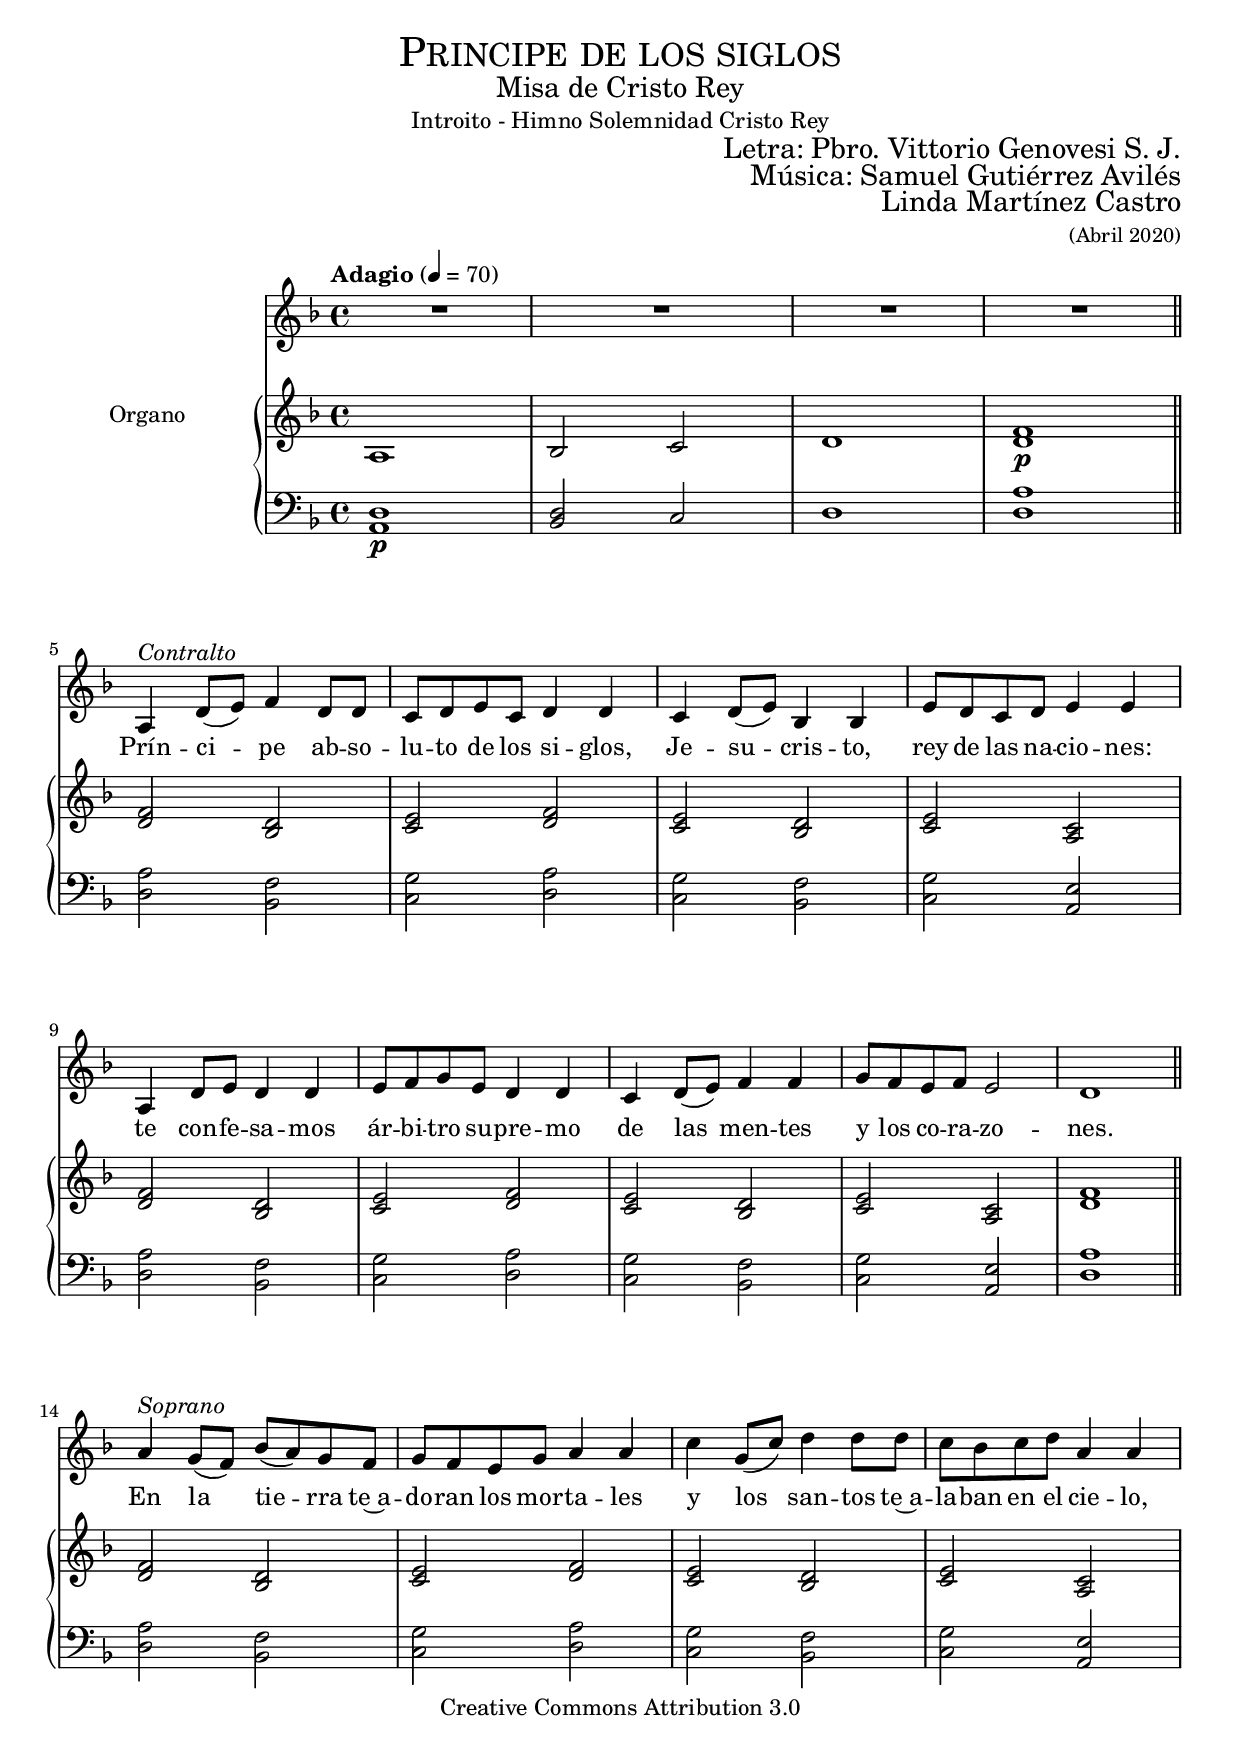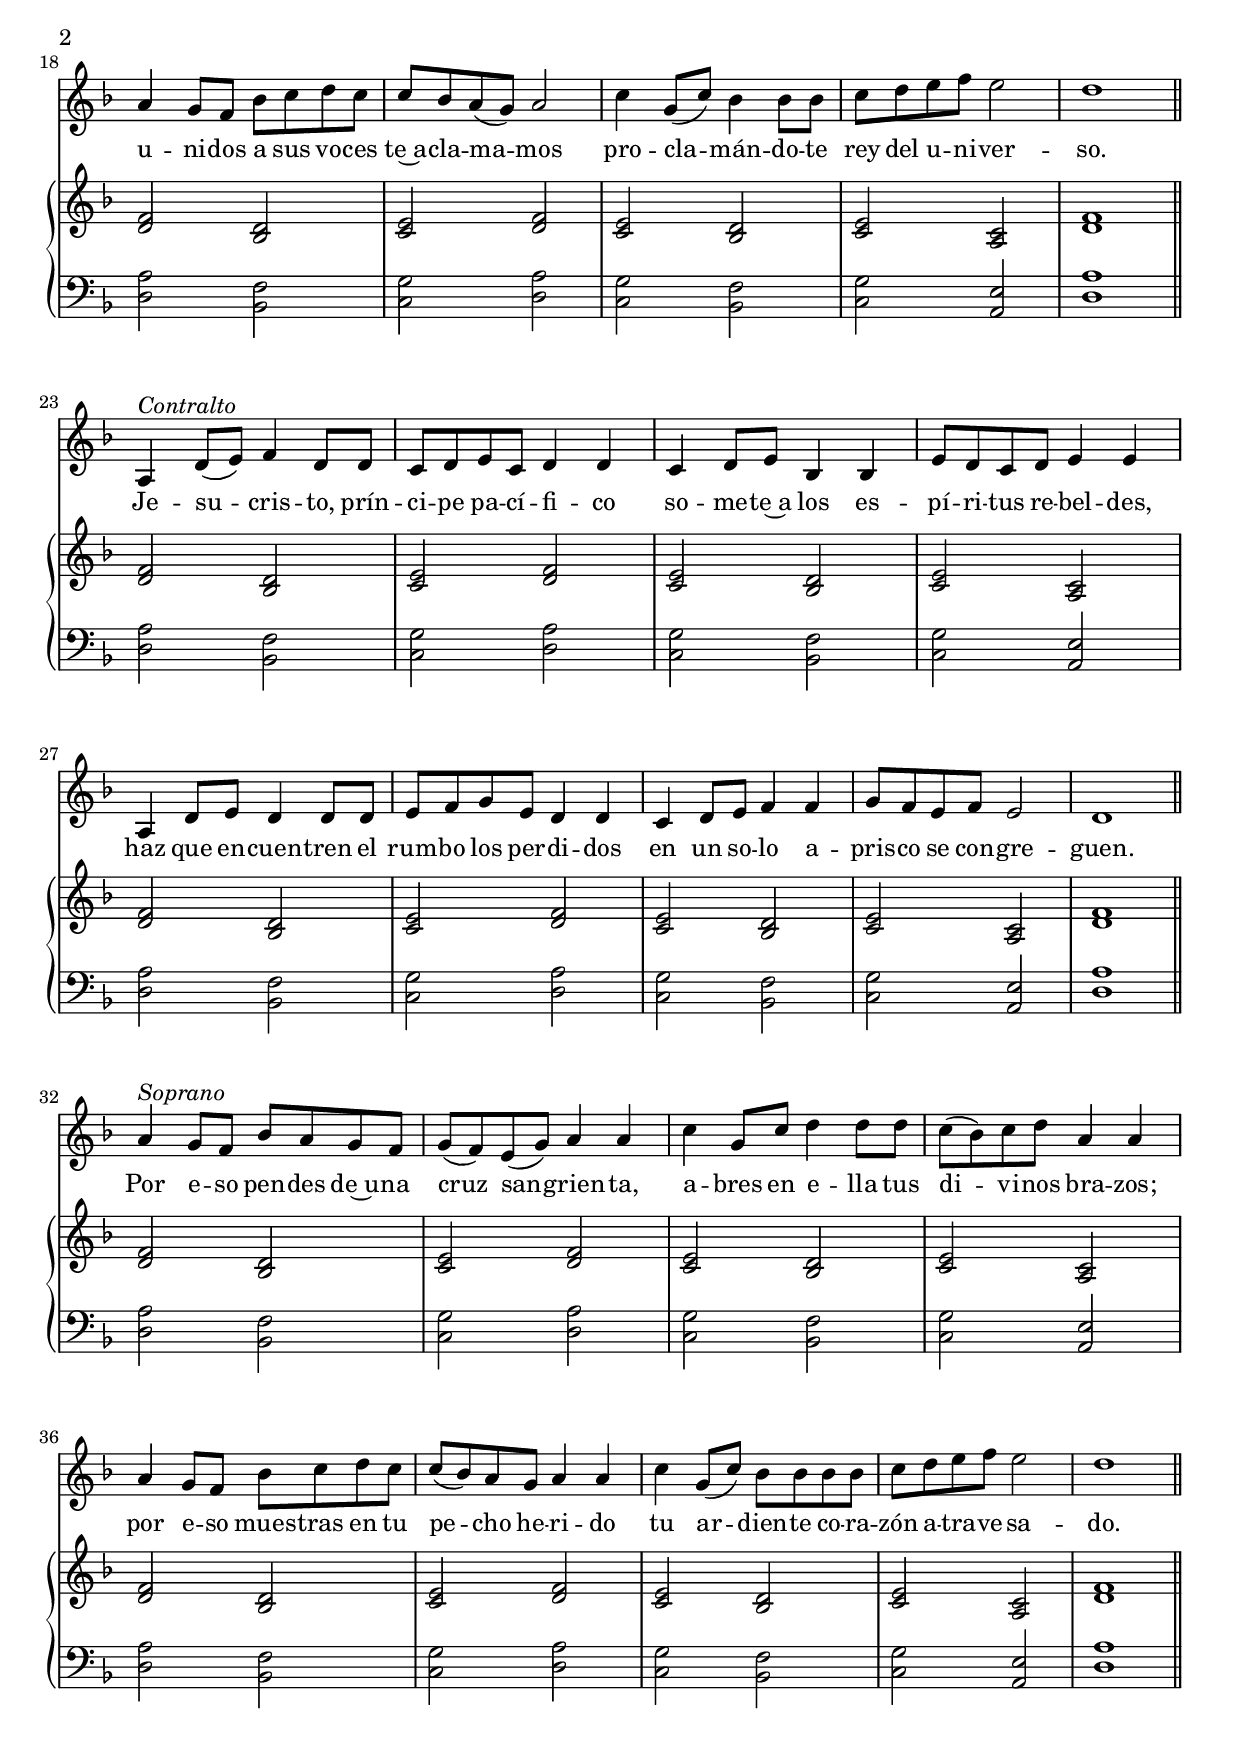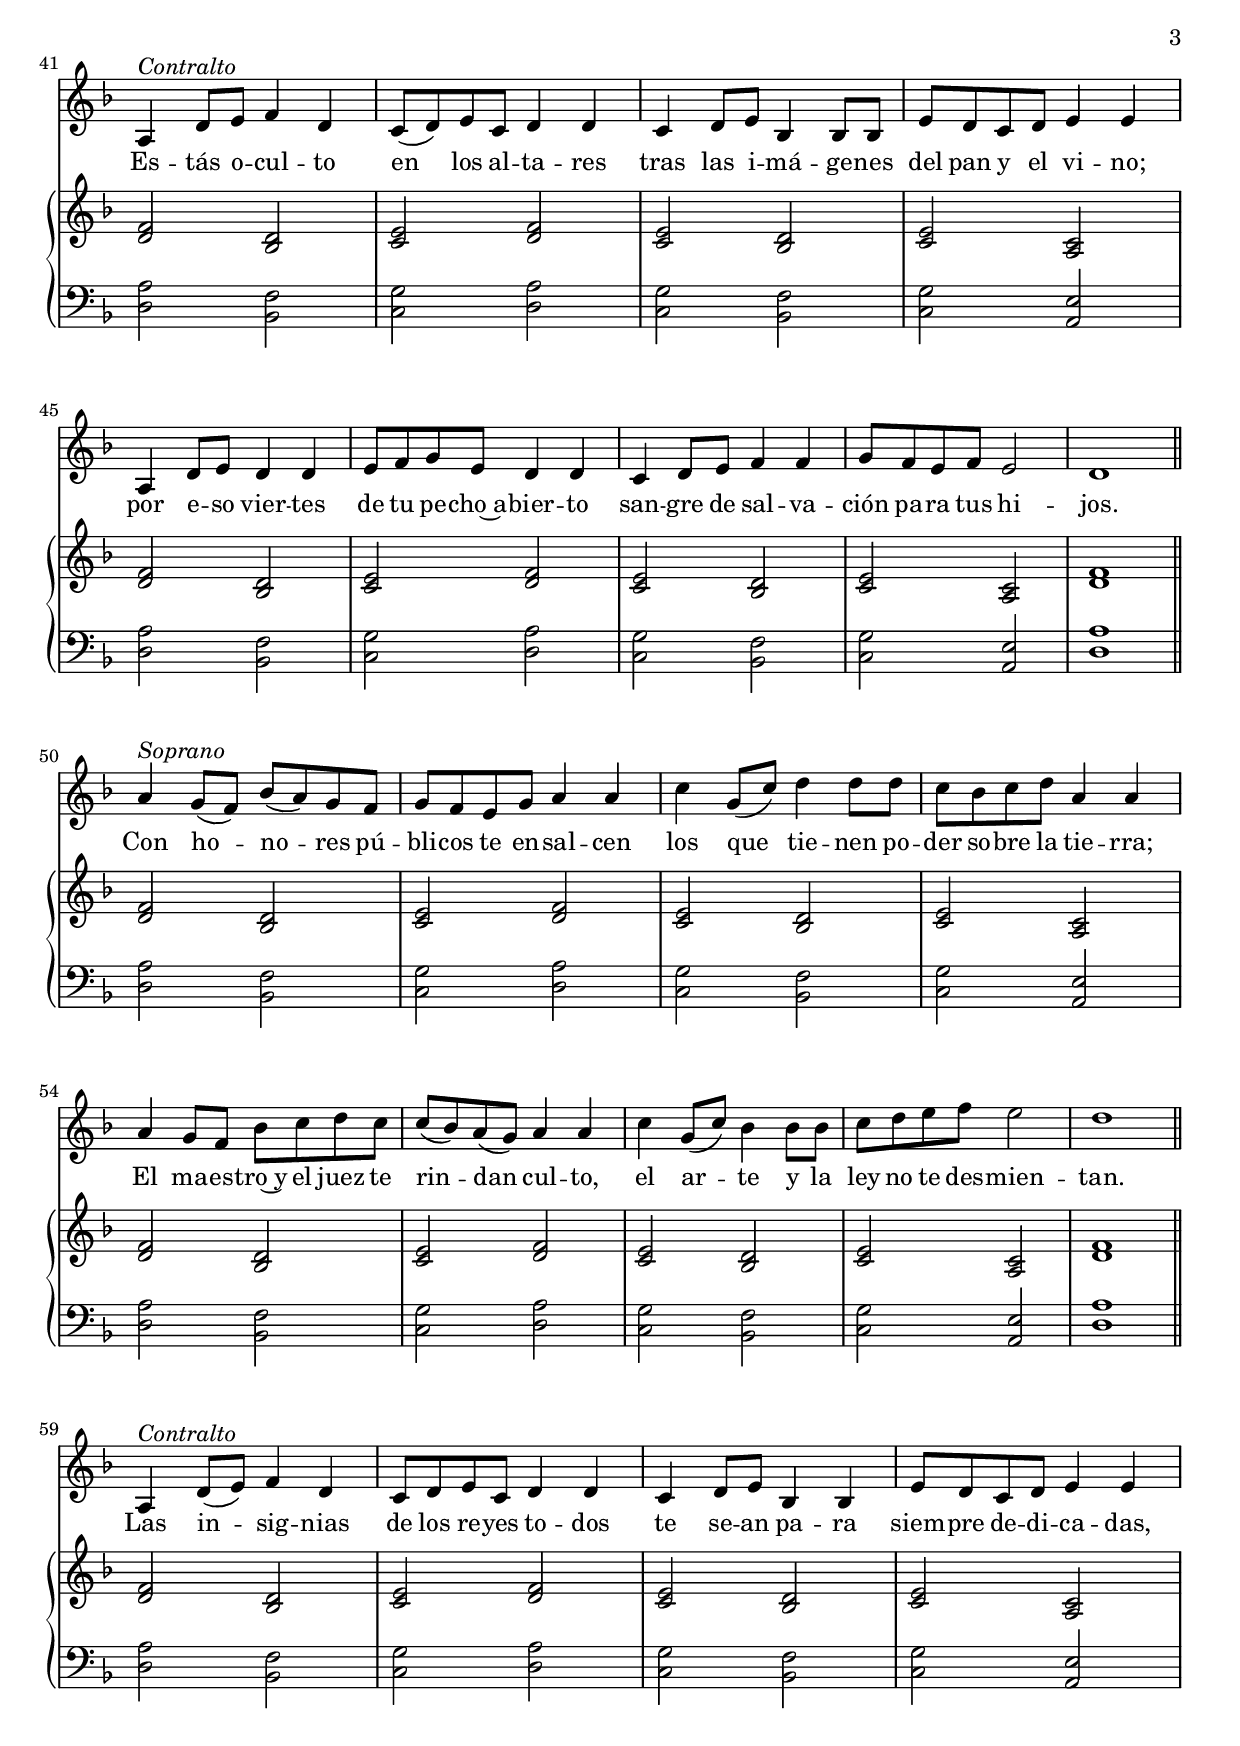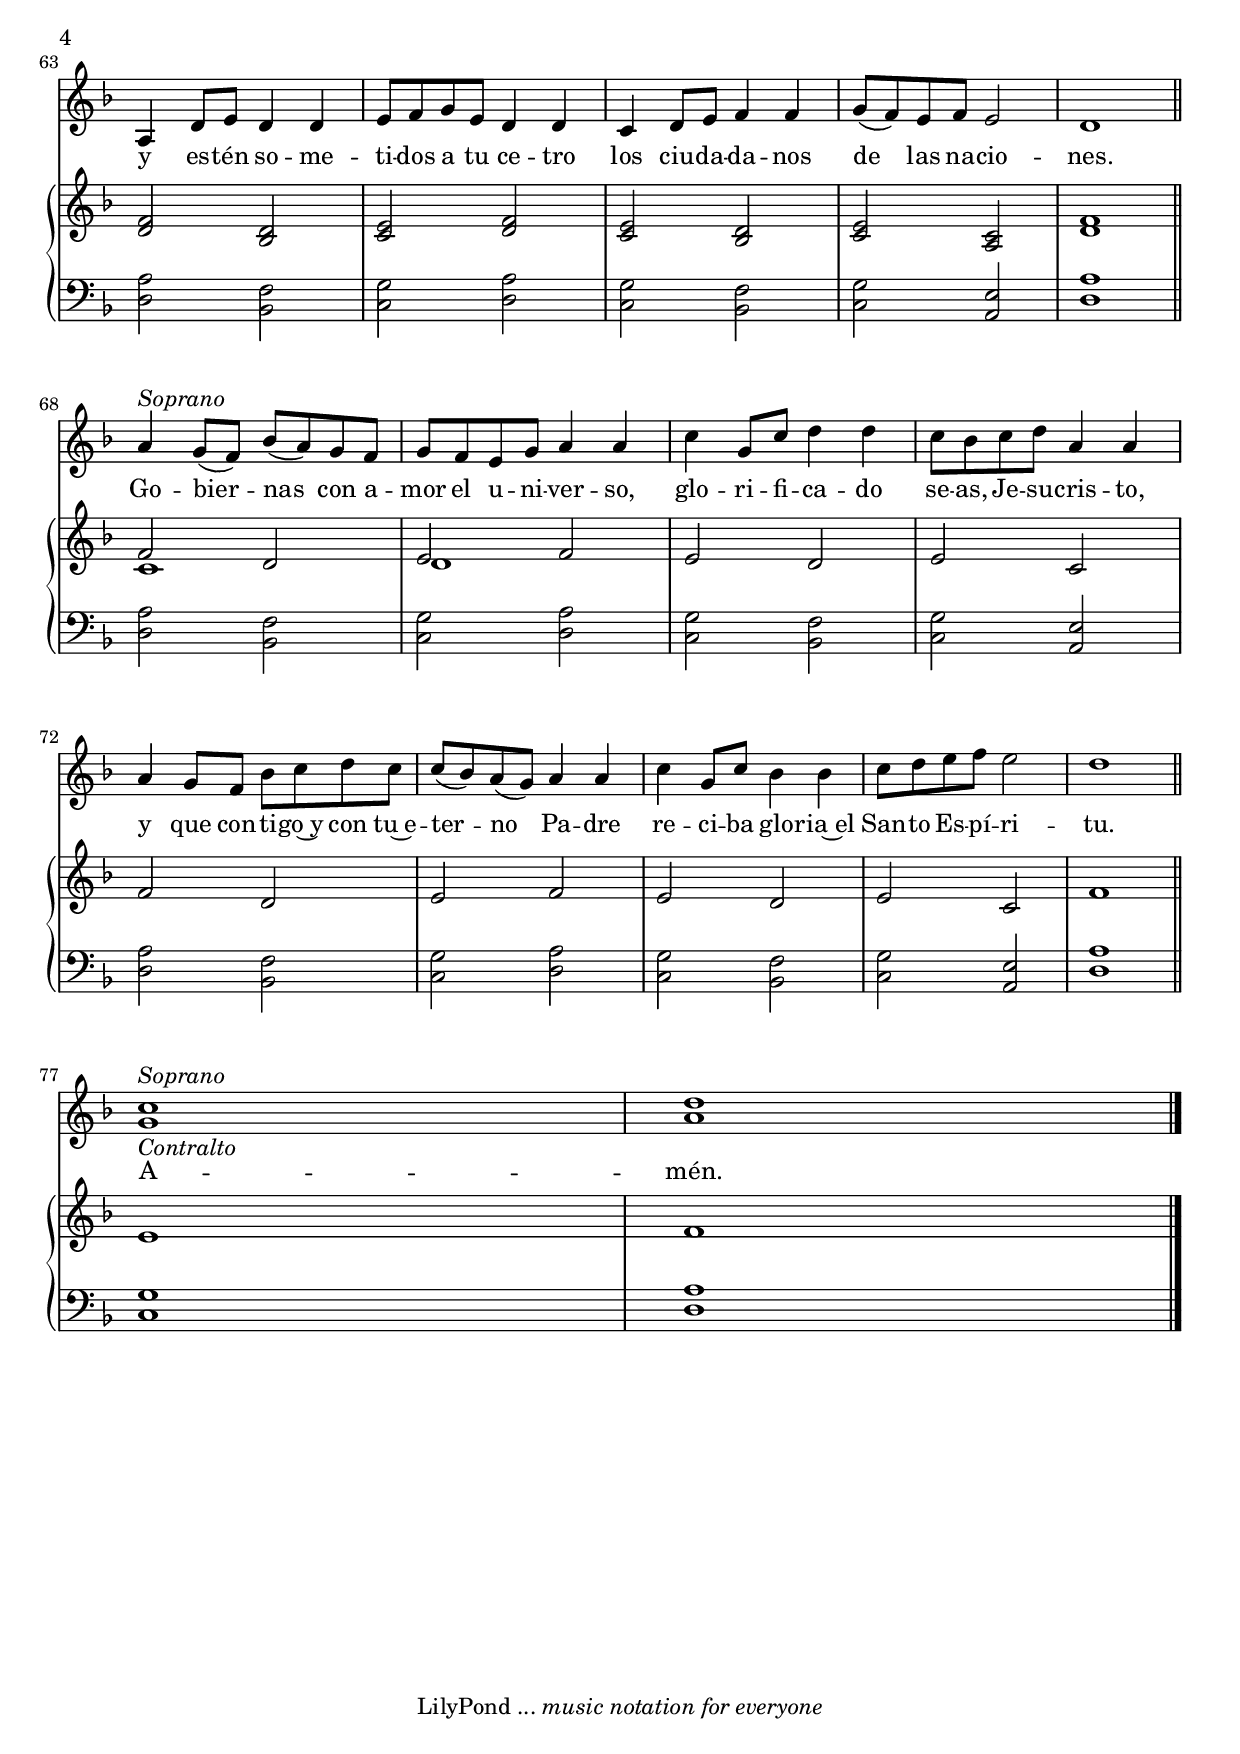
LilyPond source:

% ****************************************************************
%	Pricipe de los siglos - Melodia inspirada en las composiciones de Mons Marco Frisina
%   	Texto y musica con acompañamiento
%	by serach.sam@
% ****************************************************************
\language "espanol"
\version "2.19.82"

#(set-global-staff-size 19.8)

% --- Cabecera
\markup { \fill-line { \center-column { \fontsize #5 \smallCaps "Principe de los siglos" \fontsize #2 "Misa de Cristo Rey" "Introito - Himno Solemnidad Cristo Rey" } } }
\markup { \fill-line { " " \right-column { \fontsize #2 "Letra: Pbro. Vittorio Genovesi S. J." } } }
\markup { \fill-line { " " \right-column { \fontsize #2 "Música: Samuel Gutiérrez Avilés" } } }
\markup { \fill-line { " " \right-column { \fontsize #2 "Linda Martínez Castro" \small "(Abril 2020)" } } }
\header {
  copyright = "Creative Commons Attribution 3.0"
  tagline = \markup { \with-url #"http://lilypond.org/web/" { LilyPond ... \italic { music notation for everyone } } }
  breakbefore = ##t
}

% --- Musica

% --- Parametro globales
global = {
  \tempo "Adagio" 4 = 70
  \key re \minor
  \time 4/4
}

Music = \relative do' {
  R1*4 \bar "||" \break
  
  la4^\markup { \italic "Contralto" } re8( mi) fa4 re8 re |
  do8 re mi do re4 re 		|
  do4 re8( mi) sib4 sib 		|
  mi8 re  do re mi4 mi 		| \break
  la,4 re8 mi re4 re4 		|
  mi8 fa sol mi re4 re 		|
  do4 re8( mi) fa4 fa 		|
  sol8 fa mi fa mi2 		|
  re1 				| \bar "||" \break
  
  la'4^\markup { \italic "Soprano" } sol8( fa) sib( la) sol fa |
  sol8 fa mi sol la4 la 		|
  do4 sol8( do) re4 re8 re	|
  do8 sib do re la4 la 		| \break
  la4 sol8 fa sib do re do	|
  do8 sib la( sol) la2 		|
  do4 sol8( do) sib4 sib8 sib	|
  do8 re mi fa mi2 		|
  re1 				| \bar "||" \break
  
  la,4^\markup { \italic "Contralto" } re8( mi) fa4 re8 re |
  do8 re mi do re4 re 		|
  do4 re8 mi sib4 sib		|
  mi8 re  do re mi4 mi 		| \break
  la,4 re8 mi re4 re8 re		|
  mi8 fa sol mi re4 re		|
  do4 re8 mi fa4 fa		|
  sol8 fa mi fa mi2 		|
  re1				| \bar "||" \break
  
  la'4^\markup { \italic "Soprano" } sol8 fa sib la sol fa |
  sol8( fa) mi( sol) la4 la	|
  do4 sol8 do re4 re8 re		|
  do8( sib) do re la4 la 	| \break
  la4 sol8 fa sib do re do	|
  do8( sib) la sol la4 la 	|
  do4 sol8( do) sib sib sib8 sib	|
  do8 re mi fa mi2 		|
  re1 				| \bar "||" \break
  
  la,4^\markup { \italic "Contralto" } re8 mi fa4 re4 |
  do8( re) mi do re4 re 		|
  do4 re8 mi sib4 sib8 sib	|
  mi8 re  do re mi4 mi 		| \break
  la,4 re8 mi re4 re		|
  mi8 fa sol mi re4 re 		|
  do4 re8 mi fa4 fa		|
  sol8 fa mi fa mi2 		|
  re1 				| \bar "||" \break
  
  la'4^\markup { \italic "Soprano" } sol8( fa) sib( la) sol fa |
  sol8 fa mi sol la4 la 		|
  do4 sol8( do) re4 re8 re	|
  do8 sib do re la4 la 		| \break
  la4 sol8 fa sib do re do	|
  do8( sib) la( sol) la4 la 	|
  do4 sol8( do) sib4 sib8 sib	|
  do8 re mi fa mi2 		|
  re1 				| \bar "||" \break
  
  la,4^\markup { \italic "Contralto" } re8( mi) fa4 re4 |
  do8 re mi do re4 re 		|
  do4 re8 mi sib4 sib		|
  mi8 re  do re mi4 mi 		| \break
  la,4 re8 mi re4 re		|
  mi8 fa sol mi re4 re 		|
  do4 re8 mi fa4 fa		|
  sol8( fa) mi fa mi2 		|
  re1 				| \bar "||" \break
  
  la'4^\markup { \italic "Soprano" } sol8( fa) sib( la) sol fa |
  sol8 fa mi sol la4 la		|
  do4 sol8 do re4 re		|
  do8 sib do re la4 la 		| \break
  la4 sol8 fa sib do re do	|
  do8( sib) la( sol) la4 la	|
  do4 sol8 do sib4 sib		|
  do8 re mi fa mi2 		|
  re1 				| \bar "||" \break
  
  <do sol>1^\markup { \italic "Soprano" }_\markup { \italic "Contralto" } |
  <re la>1			|

  \bar "|."
}
Words = \lyricmode {
  Prín -- ci -- pe ab -- so -- lu -- to de los si -- glos,
  Je -- su -- cris -- to, rey de las na -- cio -- nes:
  te con -- fe -- sa -- mos ár -- bi -- tro su -- pre -- mo
  de las men -- tes y los co -- ra -- zo -- nes.
  
  En la tie -- rra te~a -- do -- ran los mor -- ta -- les
  y los san -- tos te~a -- la -- ban en el cie -- lo,
  u -- ni -- dos a sus vo -- ces te~a -- cla -- ma -- mos
  pro -- cla -- mán -- do -- te rey del u -- ni -- ver -- so.
  
  Je -- su -- cris -- to, prín -- ci -- pe pa -- cí -- fi -- co
  so -- me -- te~a los es -- pí -- ri -- tus re -- bel -- des,
  haz que en -- cuen -- tren el rum -- bo los per -- di -- dos
  en un so -- lo a -- pris -- co se con -- gre -- guen.
  
  Por e -- so pen -- des de~u -- na cruz san -- grien -- ta,
  a -- bres en e -- lla tus di -- vi -- nos bra -- zos;
  por e -- so mues -- tras en tu pe -- cho he -- ri -- do
  tu ar -- dien -- te co -- ra -- zón a -- tra -- ve -- sa -- do.
  
  Es -- tás o -- cul -- to en los al -- ta -- res
  tras las i -- má -- ge -- nes del pan y el vi -- no;
  por e -- so vier -- tes de tu pe -- cho~a -- bier -- to
  san -- gre de sal -- va -- ción pa -- ra tus hi -- jos.
  
  Con ho -- no -- res pú -- bli -- cos te en -- sal -- cen
  los que tie -- nen po -- der so -- bre la tie -- rra;
  El ma -- es -- tro~y el juez te rin -- dan  cul -- to,
  el ar -- te y la ley no te des -- mien -- tan.
  
  Las in -- sig -- nias de los re -- yes to -- dos
  te se -- an pa -- ra siem -- pre de -- di -- ca -- das,
  y es -- tén so -- me -- ti -- dos a tu ce -- tro
  los ciu -- da -- da -- nos de las na -- cio -- nes.
  
  Go -- bier -- nas con a -- mor el u -- ni -- ver -- so,
  glo -- ri -- fi -- ca -- do se -- as, Je -- su -- cris -- to,
  y que con -- ti -- go~y con tu~e -- ter -- no Pa -- dre
  re -- ci -- ba glo -- ria~el San -- to Es -- pí -- ri -- tu.
  
  A -- mén.
}

NotesSop = \relative do' {
  R1*3 |fa1\p | \bar "||"
  
  fa2 re2	|
  mi2 fa 	|
  mi2 re		|
  mi2 do		| \break
  fa2 re2	|
  mi2 fa 	|
  mi2 re		|
  mi2 do		| 
  fa1		| \bar "||" \break
  
  fa2 re2	|
  mi2 fa 	|
  mi2 re		|
  mi2 do		| \break
  fa2 re2	|
  mi2 fa 	|
  mi2 re		|
  mi2 do		| 
  fa1		| \bar "||" \break
  
  fa2 re2	|
  mi2 fa 	|
  mi2 re		|
  mi2 do		| \break
  fa2 re2	|
  mi2 fa 	|
  mi2 re		|
  mi2 do		| 
  fa1		| \bar "||" \break
  
  fa2 re2	|
  mi2 fa 	|
  mi2 re		|
  mi2 do		| \break
  fa2 re2	|
  mi2 fa 	|
  mi2 re		|
  mi2 do		| 
  fa1		| \bar "||" \break
  
  fa2 re2	|
  mi2 fa 	|
  mi2 re		|
  mi2 do		| \break
  fa2 re2	|
  mi2 fa 	|
  mi2 re		|
  mi2 do		| 
  fa1		| \bar "||" \break
  
  fa2 re2	|
  mi2 fa 	|
  mi2 re		|
  mi2 do		| \break
  fa2 re2	|
  mi2 fa 	|
  mi2 re		|
  mi2 do		| 
  fa1		| \bar "||" \break
  
  fa2 re2	|
  mi2 fa 	|
  mi2 re		|
  mi2 do		| \break
  fa2 re2	|
  mi2 fa 	|
  mi2 re		|
  mi2 do		| 
  fa1		| \bar "||" \break
  
  fa2 re2	|
  mi2 fa 	|
  mi2 re		|
  mi2 do		| \break
  fa2 re2	|
  mi2 fa 	|
  mi2 re		|
  mi2 do		| 
  fa1		| \bar "||" \break
  
  mi1		|
  fa1		|
}
NotesAlt = \relative do' {
  la1 | sib2 do | re1 | re1\p | \bar "||"
  
  re2 sib 	|
  do2 re		|
  do2 sib	|
  do2 la		| \break
  re2 sib 	|
  do2 re		|
  do2 sib	|
  do2 la		| 
  re1		| \bar "||" \break
  
  re2 sib 	|
  do2 re		|
  do2 sib	|
  do2 la		| \break
  re2 sib 	|
  do2 re		|
  do2 sib	|
  do2 la		| 
  re1		| \bar "||" \break
  
  re2 sib 	|
  do2 re		|
  do2 sib	|
  do2 la		| \break
  re2 sib 	|
  do2 re		|
  do2 sib	|
  do2 la		| 
  re1		| \bar "||" \break
  
  re2 sib 	|
  do2 re		|
  do2 sib	|
  do2 la		| \break
  re2 sib 	|
  do2 re		|
  do2 sib	|
  do2 la		| 
  re1		| \bar "||" \break
  
  re2 sib 	|
  do2 re		|
  do2 sib	|
  do2 la		| \break
  re2 sib 	|
  do2 re		|
  do2 sib	|
  do2 la		| 
  re1		| \bar "||" \break
  
  re2 sib 	|
  do2 re		|
  do2 sib	|
  do2 la		| \break
  re2 sib 	|
  do2 re		|
  do2 sib	|
  do2 la		| 
  re1		| \bar "||" \break
  
  re2 sib 	|
  do2 re		|
  do2 sib	|
  do2 la		| \break
  re2 sib 	|
  do2 re		|
  do2 sib	|
  do2 la		| 
  re1		| \bar "||" \break
  
  do1		|
  re1		|
}
NotesTer = \relative do {
  re1\p | re2 do | re1 | la'1 | \bar "||"
  
  la2 fa 	|
  sol2 la	|
  sol2 fa	|
  sol2 mi	| \break
  la2 fa 	|
  sol2 la	|
  sol2 fa	|
  sol2 mi	| 
  la1		| \bar "||" \break
  
  la2 fa 	|
  sol2 la	|
  sol2 fa	|
  sol2 mi	| \break
  la2 fa 	|
  sol2 la	|
  sol2 fa	|
  sol2 mi	| 
  la1		| \bar "||" \break
  
  la2 fa 	|
  sol2 la	|
  sol2 fa	|
  sol2 mi	| \break
  la2 fa 	|
  sol2 la	|
  sol2 fa	|
  sol2 mi	| 
  la1		| \bar "||" \break
  
  la2 fa 	|
  sol2 la	|
  sol2 fa	|
  sol2 mi	| \break
  la2 fa 	|
  sol2 la	|
  sol2 fa	|
  sol2 mi	| 
  la1		| \bar "||" \break
  
  la2 fa 	|
  sol2 la	|
  sol2 fa	|
  sol2 mi	| \break
  la2 fa 	|
  sol2 la	|
  sol2 fa	|
  sol2 mi	| 
  la1		| \bar "||" \break
  
  la2 fa 	|
  sol2 la	|
  sol2 fa	|
  sol2 mi	| \break
  la2 fa 	|
  sol2 la	|
  sol2 fa	|
  sol2 mi	| 
  la1		| \bar "||" \break
  
  la2 fa 	|
  sol2 la	|
  sol2 fa	|
  sol2 mi	| \break
  la2 fa 	|
  sol2 la	|
  sol2 fa	|
  sol2 mi	| 
  la1		| \bar "||" \break
  
  la2 fa 	|
  sol2 la	|
  sol2 fa	|
  sol2 mi	| \break
  la2 fa 	|
  sol2 la	|
  sol2 fa	|
  sol2 mi	| 
  la1		| \bar "||" \break
  
  sol1		|
  la1		|
}
NotesBas = \relative do {
  la1\p | sib2 do | re1 | re1 | \bar "||"
  
  re2 sib 	|
  do2 re		|
  do2 sib	|
  do2 la		| \break
  re2 sib 	|
  do2 re		|
  do2 sib	|
  do2 la		| 
  re1		| \bar "||" \break
  
  re2 sib 	|
  do2 re		|
  do2 sib	|
  do2 la		| \break
  re2 sib 	|
  do2 re		|
  do2 sib	|
  do2 la		| 
  re1		| \bar "||" \break
  
  re2 sib 	|
  do2 re		|
  do2 sib	|
  do2 la		| \break
  re2 sib 	|
  do2 re		|
  do2 sib	|
  do2 la		| 
  re1		| \bar "||" \break
  
  re2 sib 	|
  do2 re		|
  do2 sib	|
  do2 la		| \break
  re2 sib 	|
  do2 re		|
  do2 sib	|
  do2 la		| 
  re1		| \bar "||" \break
  
  re2 sib 	|
  do2 re		|
  do2 sib	|
  do2 la		| \break
  re2 sib 	|
  do2 re		|
  do2 sib	|
  do2 la		| 
  re1		| \bar "||" \break
  
  re2 sib 	|
  do2 re		|
  do2 sib	|
  do2 la		| \break
  re2 sib 	|
  do2 re		|
  do2 sib	|
  do2 la		| 
  re1		| \bar "||" \break
  
  re2 sib 	|
  do2 re		|
  do2 sib	|
  do2 la		| \break
  re2 sib 	|
  do2 re		|
  do2 sib	|
  do2 la		| 
  re1		| \bar "||" \break
  
  re2 sib 	|
  do2 re		|
  do2 sib	|
  do2 la		| \break
  re2 sib 	|
  do2 re		|
  do2 sib	|
  do2 la		| 
  re1		| \bar "||" \break
  
  do1		|
  re1		|
}

% --- acordes
armonias = \new ChordNames {
  \chordmode {
    \italianChords
    re1:m sib2 do re1:m R1
    
    R2 sib2 do2 re2:m
    do2 sib2 do2 la2:m
    re2:m sib2 do2 re2:m
    do2 sib2 do2 la2:m re1:m

    R2 sib2 do2 re2:m
    do2 sib2 do2 la2:m
    re2:m sib2 do2 re2:m
    do2 sib2 do2 la2:m re1:m
    
    R2 sib2 do2 re2:m
    do2 sib2 do2 la2:m
    re2:m sib2 do2 re2:m
    do2 sib2 do2 la2:m re1:m
    
    R2 sib2 do2 re2:m
    do2 sib2 do2 la2:m
    re2:m sib2 do2 re2:m
    do2 sib2 do2 la2:m re1:m
    
    R2 sib2 do2 re2:m
    do2 sib2 do2 la2:m
    re2:m sib2 do2 re2:m
    do2 sib2 do2 la2:m re1:m
    
    R2 sib2 do2 re2:m
    do2 sib2 do2 la2:m
    re2:m sib2 do2 re2:m
    do2 sib2 do2 la2:m re1:m
    
    R2 sib2 do2 re2:m
    do2 sib2 do2 la2:m
    re2:m sib2 do2 re2:m
    do2 sib2 do2 la2:m re1:m
    
    R2 sib2 do2 re2:m
    do2 sib2 do2 la2:m
    re2:m sib2 do2 re2:m
    do2 sib2 do2 la2:m re1:m
    
    do1 re1:m
  }
}

\score {
  <<
    \new Voice = "melodia" <<
      %\set Staff.instrumentName = #"Sopranos"
      \set Staff.midiInstrument = #"choir aahs"
      \set Staff.midiMaximumVolume = #1.5
      \global \Music
    >>
    \new Lyrics = "melodia"
    \context Lyrics = "melodia" \lyricsto "melodia" \Words
    %\armonias
    \new PianoStaff <<
      \new Staff <<
        \set Staff.instrumentName = #"Organo"
        \set Staff.midiInstrument = #"church organ"
        \set Staff.midiMaximumVolume = #0.6
        \set Staff.printPartCombineTexts = ##f
        \partcombine
        << \global \NotesSop >>
        << \global \NotesAlt >>
      >>
      \new Staff <<
        \set Staff.midiInstrument = #"church organ"
        \set Staff.midiMaximumVolume = #0.6
        \clef bass
        \set Staff.printPartCombineTexts = ##f
        \partcombine
        << \global \NotesTer >>
        << \global \NotesBas >>
      >>
    >>
  >>
  \midi { }
  \layout { }
}

% --- Musica
\paper{
  #(set-default-paper-size "letter")
  indent=3.5\cm
}


%{
convert-ly (GNU LilyPond) 2.19.84  convert-ly: Procesando «»...
Aplicando la conversión:     El documento no ha cambiado.
%}
